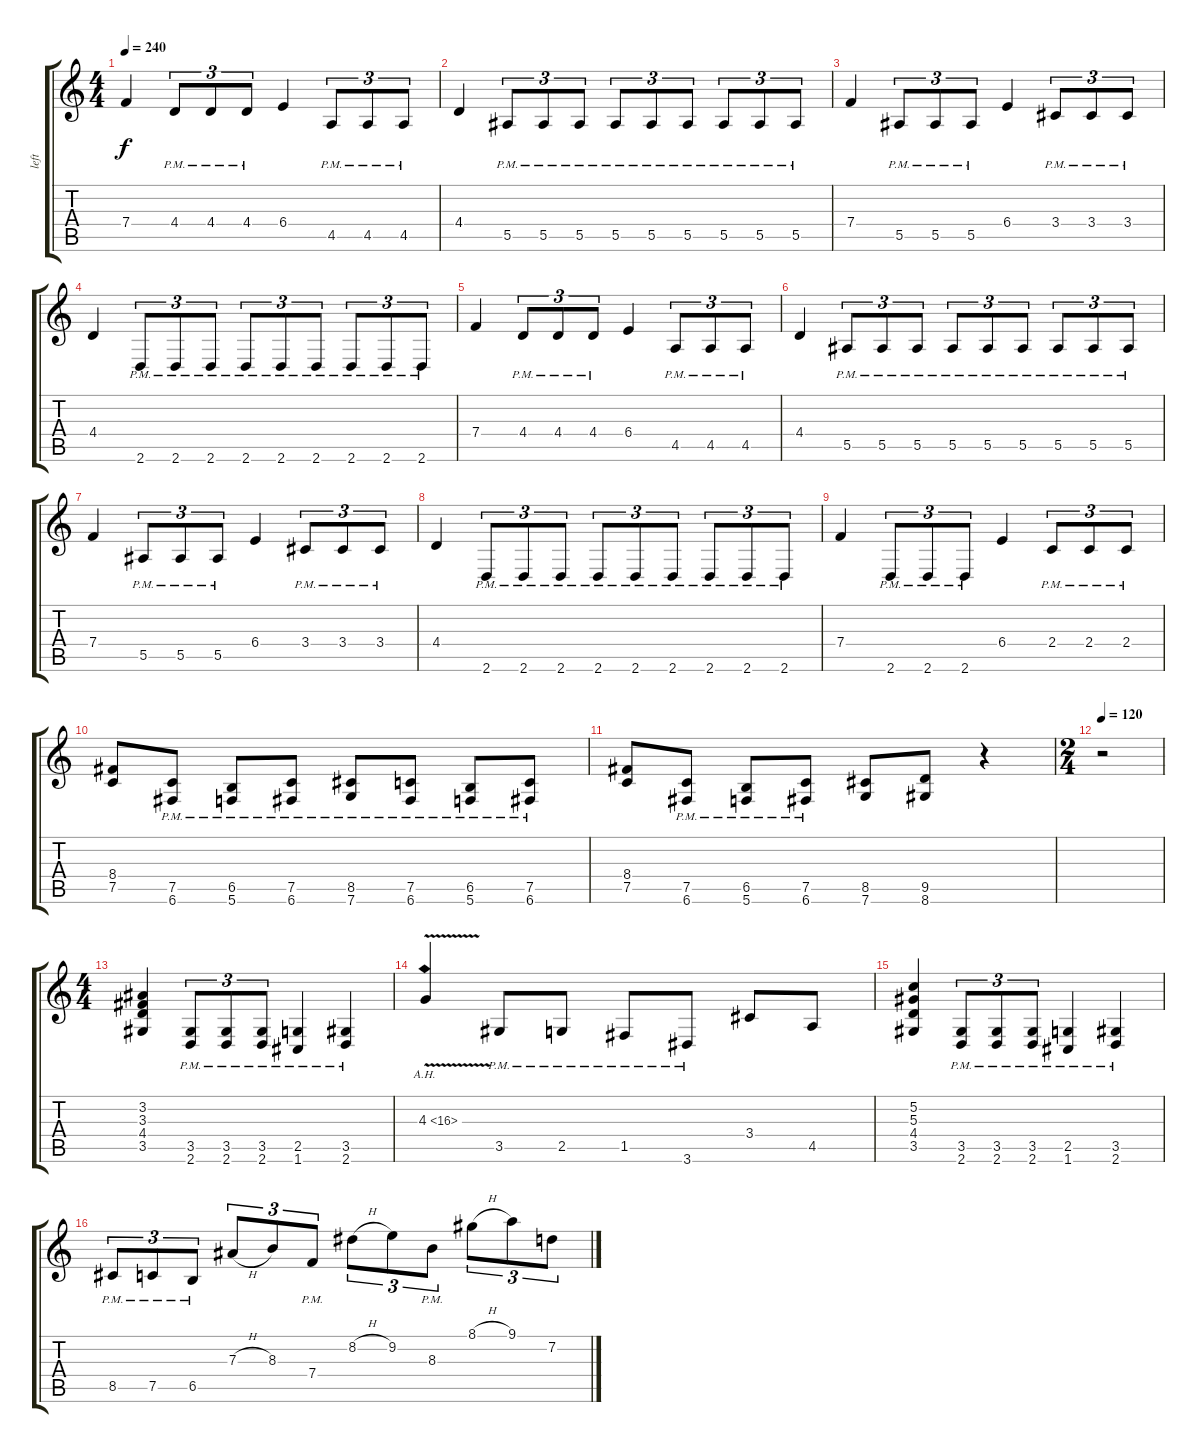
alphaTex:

\track ("left" "left") {instrument distortionguitar}
\staff {score tabs}
\tuning (C4 G3 Eb3 Bb2 F2 C2) {hide}
\ts (4 4)
\tempo 240
\clef g2
\ks c
7.4.4{dy f} 4.4{pm}.8{tu (3 2)} 4.4{pm}.8{tu (3 2)} 4.4{pm}.8{tu (3 2)} 6.4.4 4.5{pm}.8{tu (3 2)} 4.5{pm}.8{tu (3 2)} 4.5{pm}.8{tu (3 2)} |
4.4.4 5.5{pm}.8{tu (3 2)} 5.5{pm}.8{tu (3 2)} 5.5{pm}.8{tu (3 2)} 5.5{pm}.8{tu (3 2)} 5.5{pm}.8{tu (3 2)} 5.5{pm}.8{tu (3 2)} 5.5{pm}.8{tu (3 2)} 5.5{pm}.8{tu (3 2)} 5.5{pm}.8{tu (3 2)} |
7.4.4 5.5{pm}.8{tu (3 2)} 5.5{pm}.8{tu (3 2)} 5.5{pm}.8{tu (3 2)} 6.4.4 3.4{pm}.8{tu (3 2)} 3.4{pm}.8{tu (3 2)} 3.4{pm}.8{tu (3 2)} |
4.4.4 2.6{pm}.8{tu (3 2)} 2.6{pm}.8{tu (3 2)} 2.6{pm}.8{tu (3 2)} 2.6{pm}.8{tu (3 2)} 2.6{pm}.8{tu (3 2)} 2.6{pm}.8{tu (3 2)} 2.6{pm}.8{tu (3 2)} 2.6{pm}.8{tu (3 2)} 2.6{pm}.8{tu (3 2)} |
7.4.4 4.4{pm}.8{tu (3 2)} 4.4{pm}.8{tu (3 2)} 4.4{pm}.8{tu (3 2)} 6.4.4 4.5{pm}.8{tu (3 2)} 4.5{pm}.8{tu (3 2)} 4.5{pm}.8{tu (3 2)} |
4.4.4 5.5{pm}.8{tu (3 2)} 5.5{pm}.8{tu (3 2)} 5.5{pm}.8{tu (3 2)} 5.5{pm}.8{tu (3 2)} 5.5{pm}.8{tu (3 2)} 5.5{pm}.8{tu (3 2)} 5.5{pm}.8{tu (3 2)} 5.5{pm}.8{tu (3 2)} 5.5{pm}.8{tu (3 2)} |
7.4.4 5.5{pm}.8{tu (3 2)} 5.5{pm}.8{tu (3 2)} 5.5{pm}.8{tu (3 2)} 6.4.4 3.4{pm}.8{tu (3 2)} 3.4{pm}.8{tu (3 2)} 3.4{pm}.8{tu (3 2)} |
4.4.4 2.6{pm}.8{tu (3 2)} 2.6{pm}.8{tu (3 2)} 2.6{pm}.8{tu (3 2)} 2.6{pm}.8{tu (3 2)} 2.6{pm}.8{tu (3 2)} 2.6{pm}.8{tu (3 2)} 2.6{pm}.8{tu (3 2)} 2.6{pm}.8{tu (3 2)} 2.6{pm}.8{tu (3 2)} |
7.4.4 2.6{pm}.8{tu (3 2)} 2.6{pm}.8{tu (3 2)} 2.6{pm}.8{tu (3 2)} 6.4.4 2.4{pm}.8{tu (3 2)} 2.4{pm}.8{tu (3 2)} 2.4{pm}.8{tu (3 2)} |
(8.4 7.5).8 (7.5{pm} 6.6{pm}).8 (6.5{pm} 5.6{pm}).8 (7.5{pm} 6.6{pm}).8 (8.5{pm} 7.6{pm}).8 (7.5{pm} 6.6{pm}).8 (6.5{pm} 5.6{pm}).8 (7.5{pm} 6.6{pm}).8 |
(8.4 7.5).8 (7.5{pm} 6.6{pm}).8 (6.5{pm} 5.6{pm}).8 (7.5{pm} 6.6{pm}).8 (8.5 7.6).8 (9.5 8.6).8 r.4 |
\ts (2 4)
\tempo 120
r.2 |
\ts (4 4)
(3.2 3.3 4.4 3.5).4 (3.5{pm} 2.6{pm}).8{tu (3 2)} (3.5{pm} 2.6{pm}).8{tu (3 2)} (3.5{pm} 2.6{pm}).8{tu (3 2)} (2.5{pm} 1.6{pm}).4 (3.5{pm} 2.6{pm}).4 |
4.3{ah 12 v}.4 3.5{pm}.8 2.5{pm}.8 1.5{pm}.8 3.6{pm}.8 3.4.8 4.5.8 |
(5.2 5.3 4.4 3.5).4 (3.5{pm} 2.6{pm}).8{tu (3 2)} (3.5{pm} 2.6{pm}).8{tu (3 2)} (3.5{pm} 2.6{pm}).8{tu (3 2)} (2.5{pm} 1.6{pm}).4 (3.5{pm} 2.6{pm}).4 |
8.5{pm}.8{tu (3 2)} 7.5{pm}.8{tu (3 2)} 6.5{pm}.8{tu (3 2)} 7.3{h}.8{tu (3 2)} 8.3.8{tu (3 2)} 7.4{pm}.8{tu (3 2)} 8.2{h}.8{tu (3 2)} 9.2.8{tu (3 2)} 8.3{pm}.8{tu (3 2)} 8.1{h}.8{tu (3 2)} 9.1.8{tu (3 2)} 7.2.8{tu (3 2)}
